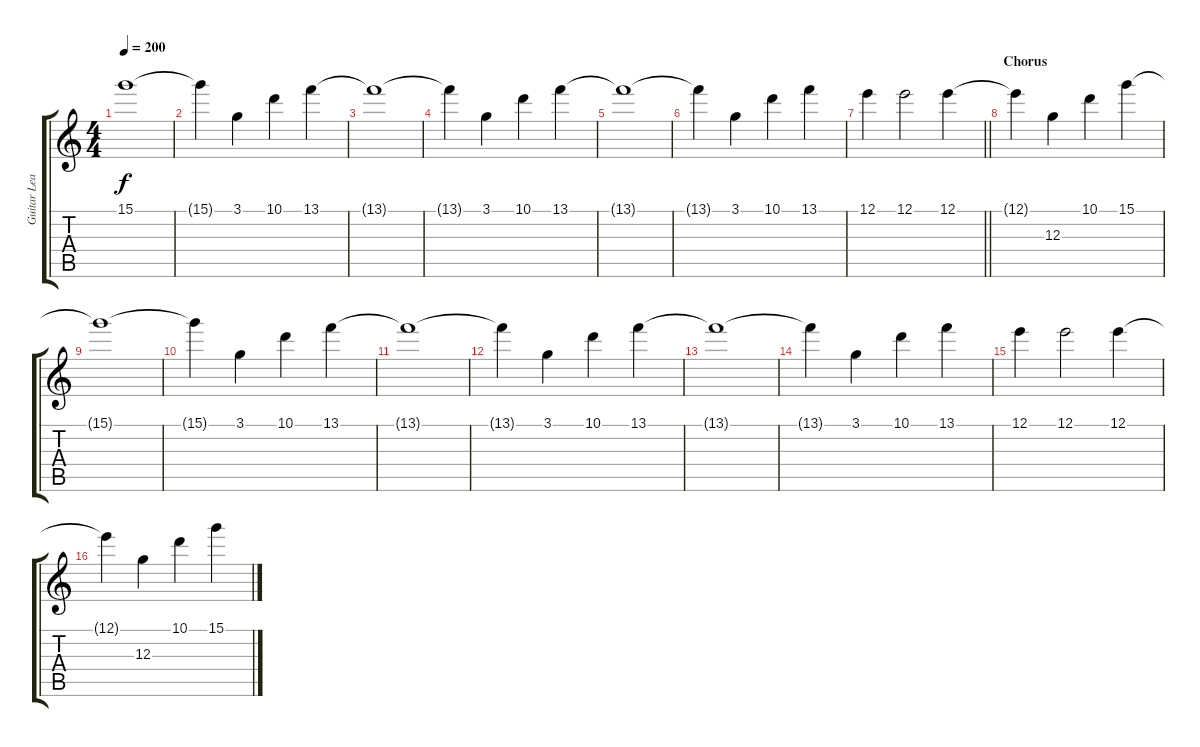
\track ("Guitar Lead" "Guitar Lea") {instrument electricguitarjazz}
\staff {score tabs}
\tuning (E4 B3 G3 D3 A2 E2) {hide}
\ts (4 4)
\tempo 200
\clef g2
\ks c
15.1{t}.1{dy f} |
15.1{t}.4 3.1.4 10.1.4 13.1.4 |
13.1{t}.1 |
13.1{t}.4 3.1.4 10.1.4 13.1.4 |
13.1{t}.1 |
13.1{t}.4 3.1.4 10.1.4 13.1.4 |
\barLineRight lightlight
12.1.4 12.1.2 12.1.4 |
\section ("" "Chorus")
12.1{t}.4 12.3.4 10.1.4 15.1.4 |
15.1{t}.1 |
15.1{t}.4 3.1.4 10.1.4 13.1.4 |
13.1{t}.1 |
13.1{t}.4 3.1.4 10.1.4 13.1.4 |
13.1{t}.1 |
13.1{t}.4 3.1.4 10.1.4 13.1.4 |
12.1.4 12.1.2 12.1.4 |
12.1{t}.4 12.3.4 10.1.4 15.1.4
